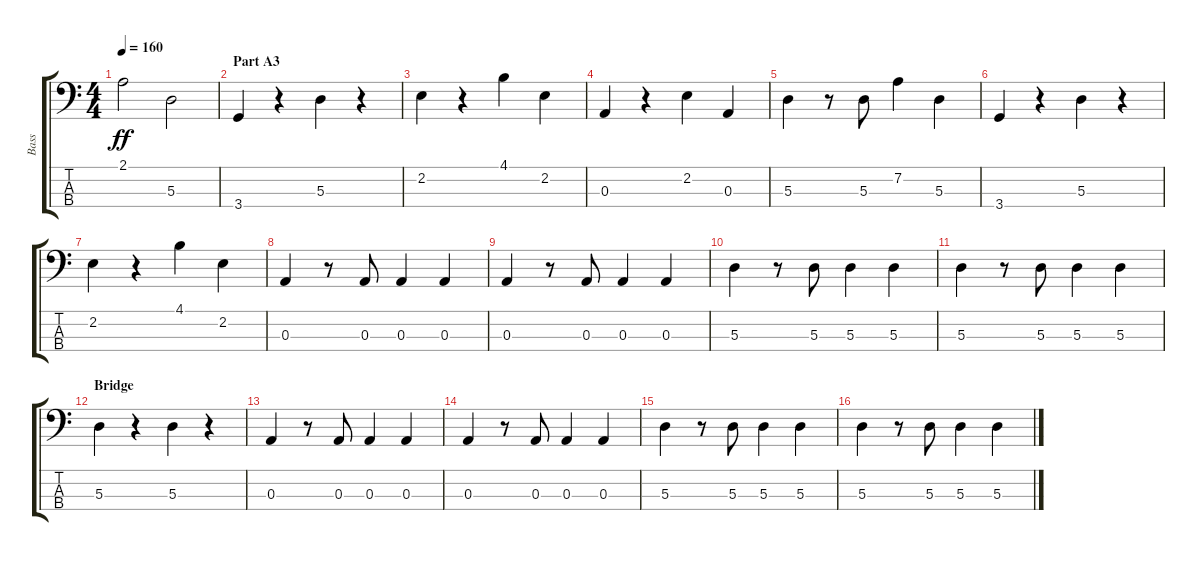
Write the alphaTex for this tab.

\track ("Bass" "Bass") {instrument electricguitarmuted}
\staff {score tabs}
\tuning (G2 D2 A1 E1) {hide}
\ts (4 4)
\tempo 160
\clef f4
\ks c
2.1.2{dy ff} 5.3.2 |
\section ("" "Part A3")
3.4.4 r.4 5.3.4 r.4 |
2.2.4 r.4 4.1.4 2.2.4 |
0.3.4 r.4 2.2.4 0.3.4 |
5.3.4 r.8 5.3.8 7.2.4 5.3.4 |
3.4.4 r.4 5.3.4 r.4 |
2.2.4 r.4 4.1.4 2.2.4 |
0.3.4 r.8 0.3.8 0.3.4 0.3.4 |
0.3.4 r.8 0.3.8 0.3.4 0.3.4 |
5.3.4 r.8 5.3.8 5.3.4 5.3.4 |
5.3.4 r.8 5.3.8 5.3.4 5.3.4 |
\section ("" "Bridge")
5.3.4 r.4 5.3.4 r.4 |
0.3.4 r.8 0.3.8 0.3.4 0.3.4 |
0.3.4 r.8 0.3.8 0.3.4 0.3.4 |
5.3.4 r.8 5.3.8 5.3.4 5.3.4 |
5.3.4 r.8 5.3.8 5.3.4 5.3.4
